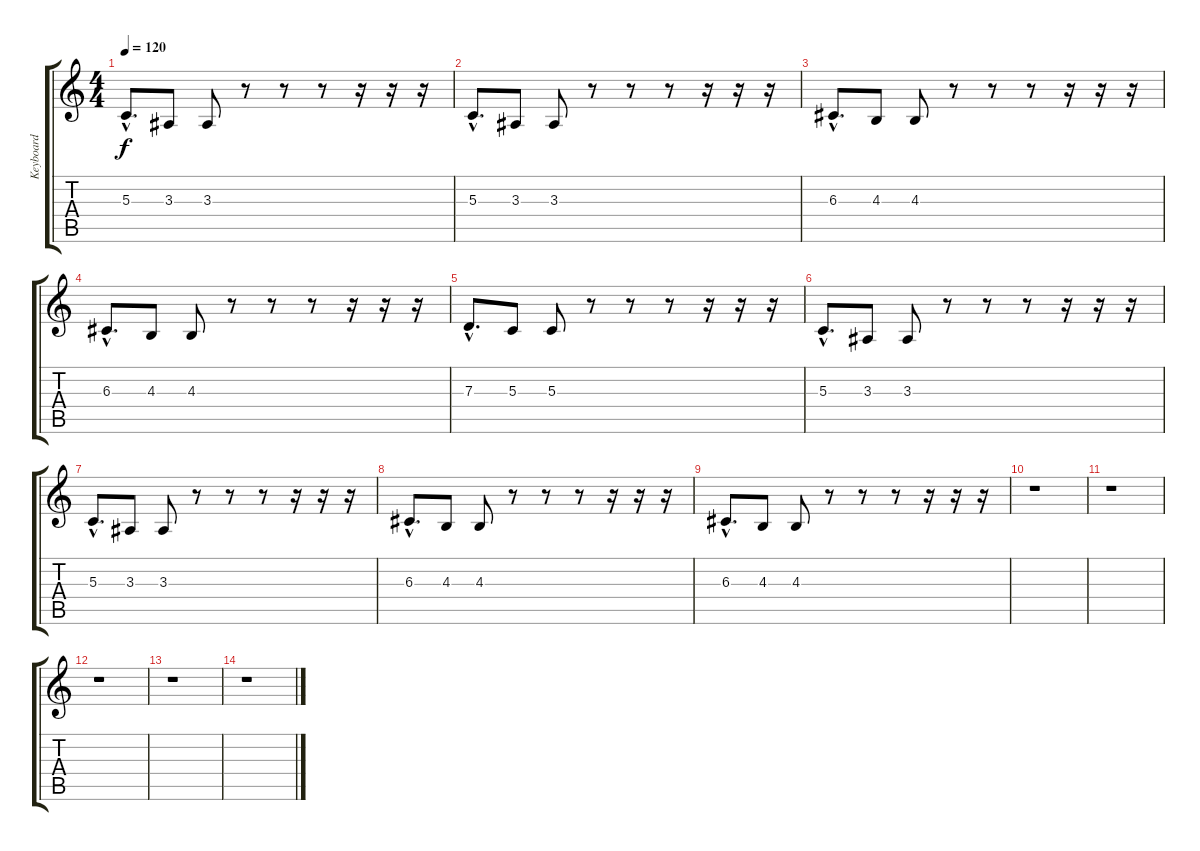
\track ("Keyboard" "Keyboard") {instrument lead2sawtooth}
\staff {score tabs}
\tuning (E4 B3 G3 D3 A2 E2) {hide}
\ts (4 4)
\tempo 120
\clef g2
\ks c
5.3{hac}.8{d dy f} 3.3.8 3.3.8 r.8 r.8 r.8 r.16 r.16 r.16 |
5.3{hac}.8{d} 3.3.8 3.3.8 r.8 r.8 r.8 r.16 r.16 r.16 |
6.3{hac}.8{d} 4.3.8 4.3.8 r.8 r.8 r.8 r.16 r.16 r.16 |
6.3{hac}.8{d} 4.3.8 4.3.8 r.8 r.8 r.8 r.16 r.16 r.16 |
7.3{hac}.8{d} 5.3.8 5.3.8 r.8 r.8 r.8 r.16 r.16 r.16 |
5.3{hac}.8{d} 3.3.8 3.3.8 r.8 r.8 r.8 r.16 r.16 r.16 |
5.3{hac}.8{d} 3.3.8 3.3.8 r.8 r.8 r.8 r.16 r.16 r.16 |
6.3{hac}.8{d} 4.3.8 4.3.8 r.8 r.8 r.8 r.16 r.16 r.16 |
6.3{hac}.8{d} 4.3.8 4.3.8 r.8 r.8 r.8 r.16 r.16 r.16 |
r.1 |
r.1 |
r.1 |
r.1 |
r.1
